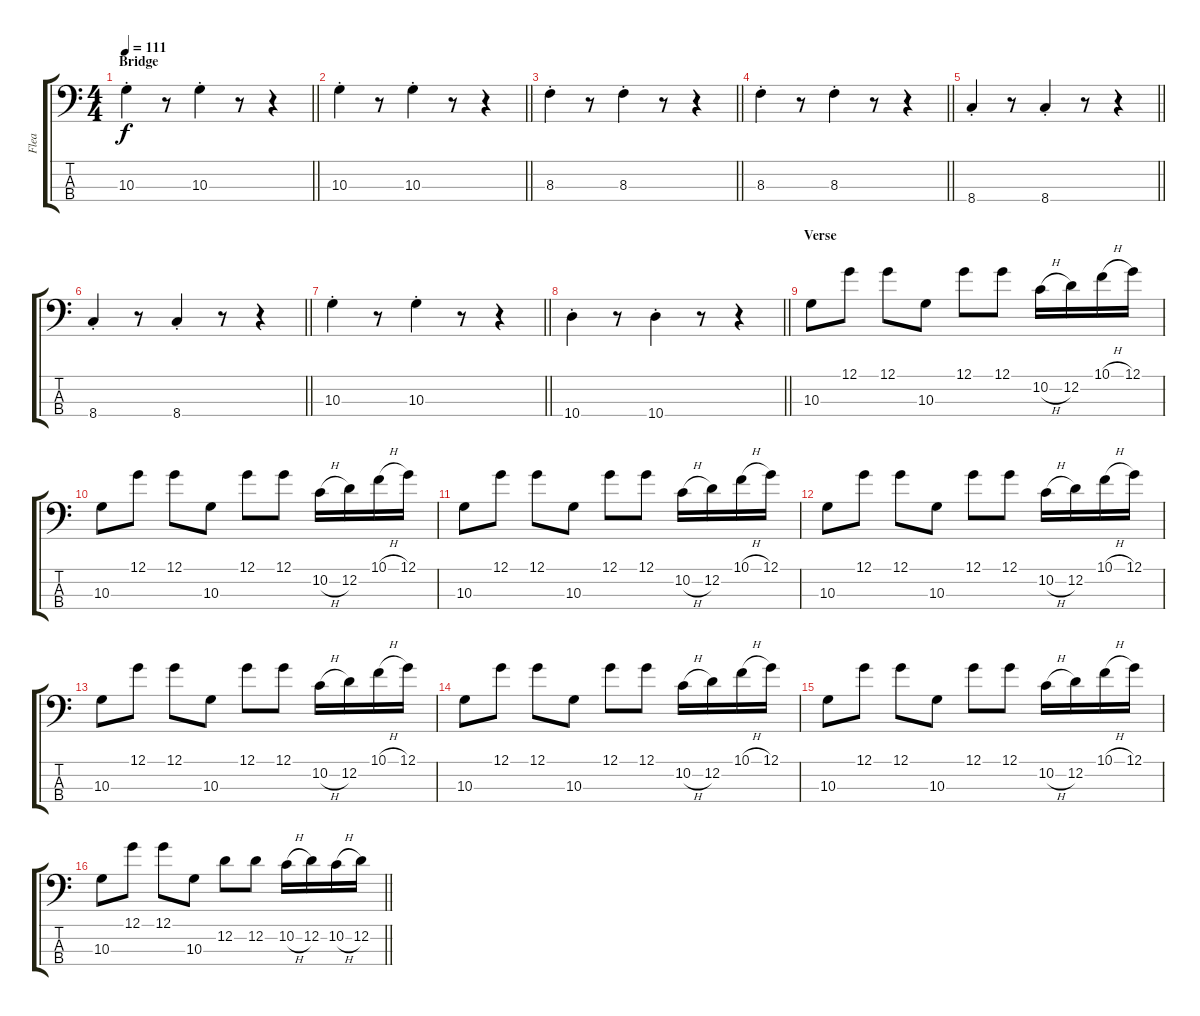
\track ("Flea" "Flea") {instrument electricbassfinger}
\staff {score tabs}
\tuning (G2 D2 A1 E1) {hide}
\ts (4 4)
\section ("" "Bridge")
\tempo 111
\clef f4
\barLineRight lightlight
\ks c
10.3{st}.4{dy f} r.8 10.3{st}.4 r.8 r.4 |
\barLineRight lightlight
10.3{st}.4 r.8 10.3{st}.4 r.8 r.4 |
\barLineRight lightlight
8.3{st}.4 r.8 8.3{st}.4 r.8 r.4 |
\barLineRight lightlight
8.3{st}.4 r.8 8.3{st}.4 r.8 r.4 |
\barLineRight lightlight
8.4{st}.4 r.8 8.4{st}.4 r.8 r.4 |
\barLineRight lightlight
8.4{st}.4 r.8 8.4{st}.4 r.8 r.4 |
\barLineRight lightlight
10.3{st}.4 r.8 10.3{st}.4 r.8 r.4 |
\barLineRight lightlight
10.4{st}.4 r.8 10.4{st}.4 r.8 r.4 |
\section ("" "Verse")
10.3.8 12.1.8 12.1.8 10.3.8 12.1.8 12.1.8 10.2{h}.16 12.2.16 10.1{h}.16 12.1.16 |
10.3.8 12.1.8 12.1.8 10.3.8 12.1.8 12.1.8 10.2{h}.16 12.2.16 10.1{h}.16 12.1.16 |
10.3.8 12.1.8 12.1.8 10.3.8 12.1.8 12.1.8 10.2{h}.16 12.2.16 10.1{h}.16 12.1.16 |
10.3.8 12.1.8 12.1.8 10.3.8 12.1.8 12.1.8 10.2{h}.16 12.2.16 10.1{h}.16 12.1.16 |
10.3.8 12.1.8 12.1.8 10.3.8 12.1.8 12.1.8 10.2{h}.16 12.2.16 10.1{h}.16 12.1.16 |
10.3.8 12.1.8 12.1.8 10.3.8 12.1.8 12.1.8 10.2{h}.16 12.2.16 10.1{h}.16 12.1.16 |
10.3.8 12.1.8 12.1.8 10.3.8 12.1.8 12.1.8 10.2{h}.16 12.2.16 10.1{h}.16 12.1.16 |
\barLineRight lightlight
10.3.8 12.1.8 12.1.8 10.3.8 12.2.8 12.2.8 10.2{h}.16 12.2.16 10.2{h}.16 12.2.16
